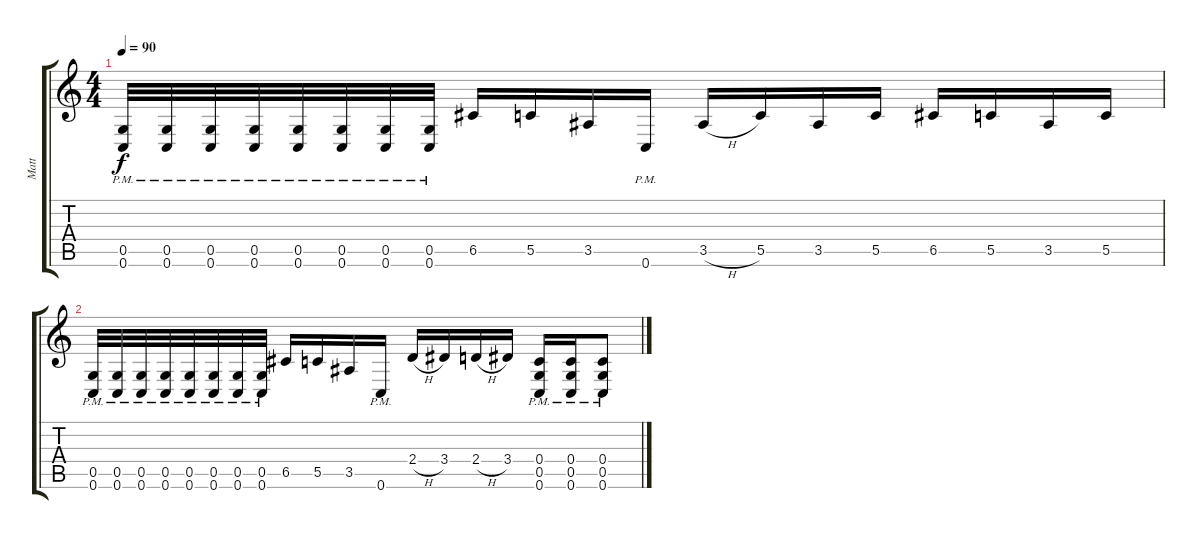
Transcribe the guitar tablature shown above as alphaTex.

\track ("Matt" "Matt") {instrument distortionguitar}
\staff {score tabs}
\tuning (D4 A3 F3 C3 G2 C2) {hide}
\ts (4 4)
\tempo 90
\clef g2
\ks c
(0.5{pm} 0.6{pm}).32{dy f instrument distortionguitar} (0.5{pm} 0.6{pm}).32 (0.5{pm} 0.6{pm}).32 (0.5{pm} 0.6{pm}).32 (0.5{pm} 0.6{pm}).32 (0.5{pm} 0.6{pm}).32 (0.5{pm} 0.6{pm}).32 (0.5 0.6{pm}).32 6.5.16 5.5.16 3.5.16 0.6{pm}.16 3.5{h}.16 5.5.16 3.5.16 5.5.16 6.5.16 5.5.16 3.5.16 5.5.16 |
(0.5{pm} 0.6{pm}).32 (0.5{pm} 0.6{pm}).32 (0.5{pm} 0.6{pm}).32 (0.5{pm} 0.6{pm}).32 (0.5{pm} 0.6{pm}).32 (0.5{pm} 0.6{pm}).32 (0.5{pm} 0.6{pm}).32 (0.5{pm} 0.6{pm}).32 6.5.16 5.5.16 3.5.16 0.6{pm}.16 2.4{h}.16 3.4.16 2.4{h}.16 3.4.16 (0.4{pm} 0.5{pm} 0.6{pm}).16 (0.4{pm} 0.5{pm} 0.6{pm}).16 (0.4{pm} 0.5{pm} 0.6{pm}).8
